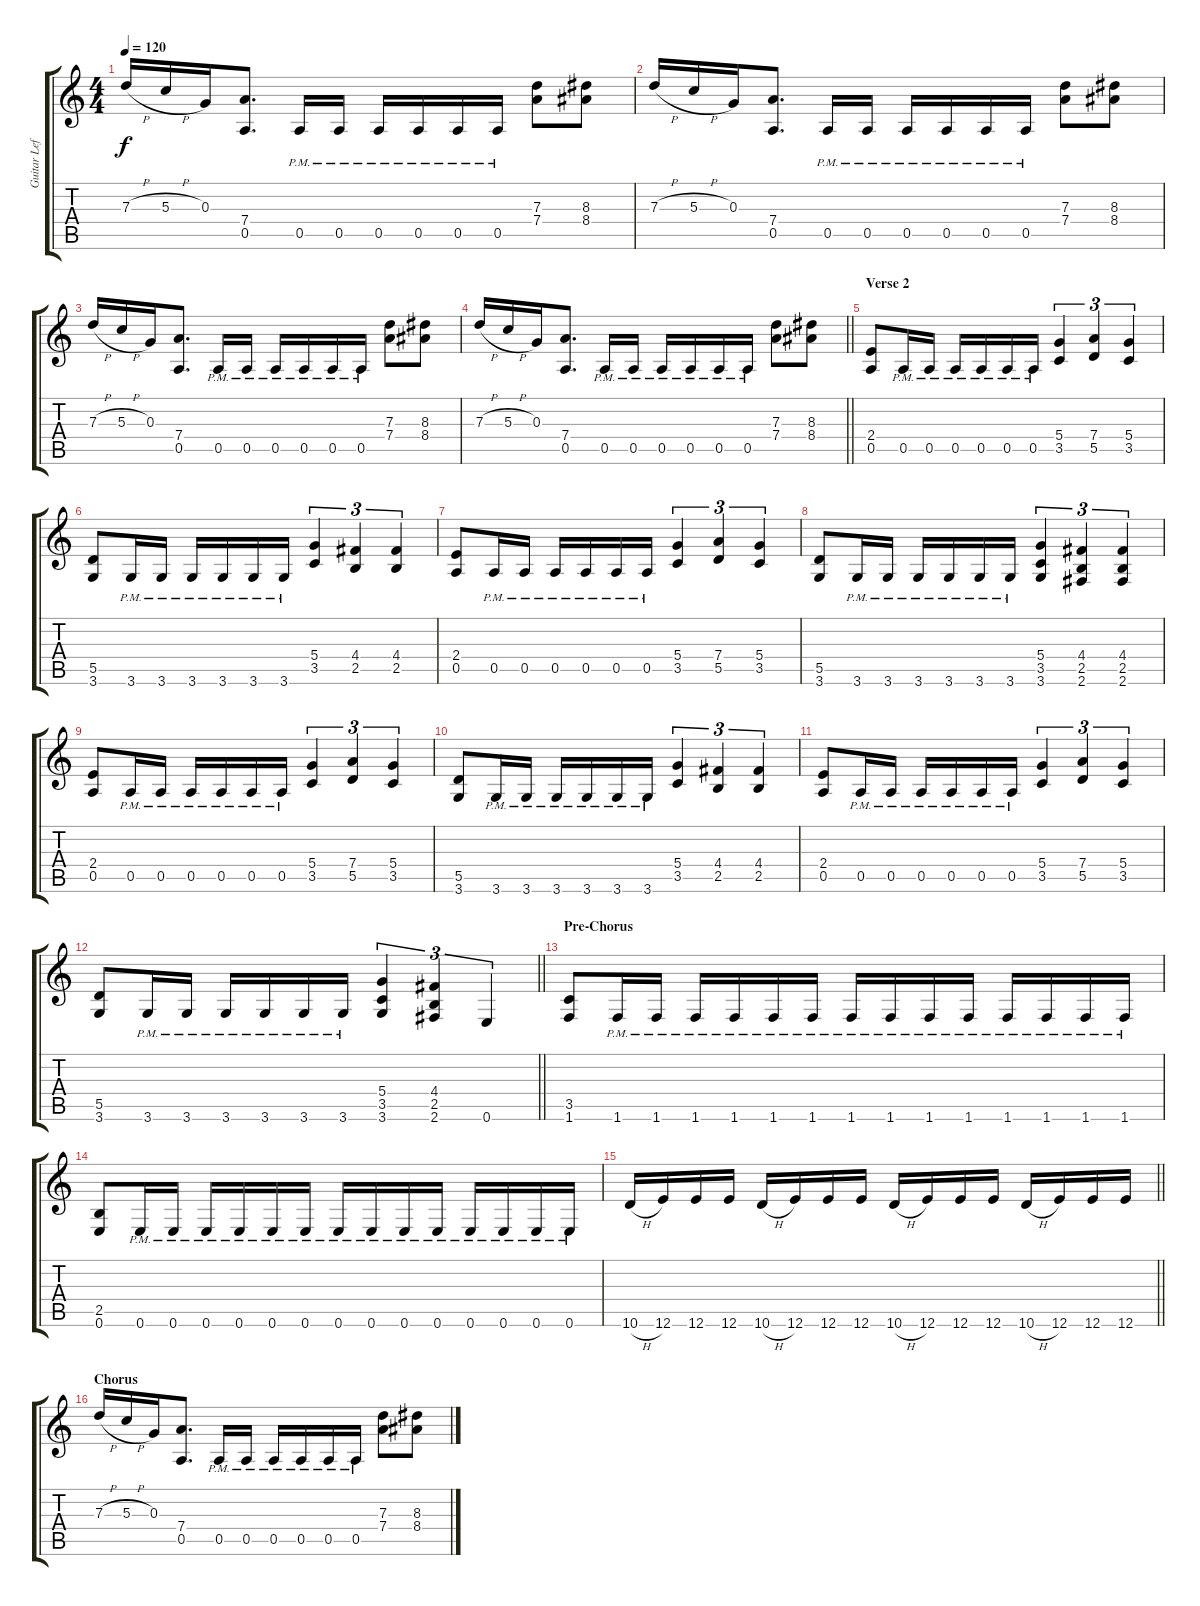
\track ("Guitar Left" "Guitar Lef") {instrument distortionguitar}
\staff {score tabs}
\tuning (E4 B3 G3 D3 A2 E2) {hide}
\ts (4 4)
\tempo 120
\clef g2
\ks c
7.3{h}.16{dy f} 5.3{h}.16 0.3.16 (7.4 0.5).8{d} 0.5{pm}.16 0.5{pm}.16 0.5{pm}.16 0.5{pm}.16 0.5{pm}.16 0.5{pm}.16 (7.3 7.4).8 (8.3 8.4).8 |
7.3{h}.16 5.3{h}.16 0.3.16 (7.4 0.5).8{d} 0.5{pm}.16 0.5{pm}.16 0.5{pm}.16 0.5{pm}.16 0.5{pm}.16 0.5{pm}.16 (7.3 7.4).8 (8.3 8.4).8 |
7.3{h}.16 5.3{h}.16 0.3.16 (7.4 0.5).8{d} 0.5{pm}.16 0.5{pm}.16 0.5{pm}.16 0.5{pm}.16 0.5{pm}.16 0.5{pm}.16 (7.3 7.4).8 (8.3 8.4).8 |
\barLineRight lightlight
7.3{h}.16 5.3{h}.16 0.3.16 (7.4 0.5).8{d} 0.5{pm}.16 0.5{pm}.16 0.5{pm}.16 0.5{pm}.16 0.5{pm}.16 0.5{pm}.16 (7.3 7.4).8 (8.3 8.4).8 |
\section ("" "Verse 2")
(2.4 0.5).8 0.5{pm}.16 0.5{pm}.16 0.5{pm}.16 0.5{pm}.16 0.5{pm}.16 0.5{pm}.16 (5.4 3.5).4{tu (3 2)} (7.4 5.5).4{tu (3 2)} (5.4 3.5).4{tu (3 2)} |
(5.5 3.6).8 3.6{pm}.16 3.6{pm}.16 3.6{pm}.16 3.6{pm}.16 3.6{pm}.16 3.6{pm}.16 (5.4 3.5).4{tu (3 2)} (4.4 2.5).4{tu (3 2)} (4.4 2.5).4{tu (3 2)} |
(2.4 0.5).8 0.5{pm}.16 0.5{pm}.16 0.5{pm}.16 0.5{pm}.16 0.5{pm}.16 0.5{pm}.16 (5.4 3.5).4{tu (3 2)} (7.4 5.5).4{tu (3 2)} (5.4 3.5).4{tu (3 2)} |
(5.5 3.6).8 3.6{pm}.16 3.6{pm}.16 3.6{pm}.16 3.6{pm}.16 3.6{pm}.16 3.6{pm}.16 (5.4 3.5 3.6).4{tu (3 2)} (4.4 2.5 2.6).4{tu (3 2)} (4.4 2.5 2.6).4{tu (3 2)} |
(2.4 0.5).8 0.5{pm}.16 0.5{pm}.16 0.5{pm}.16 0.5{pm}.16 0.5{pm}.16 0.5{pm}.16 (5.4 3.5).4{tu (3 2)} (7.4 5.5).4{tu (3 2)} (5.4 3.5).4{tu (3 2)} |
(5.5 3.6).8 3.6{pm}.16 3.6{pm}.16 3.6{pm}.16 3.6{pm}.16 3.6{pm}.16 3.6{pm}.16 (5.4 3.5).4{tu (3 2)} (4.4 2.5).4{tu (3 2)} (4.4 2.5).4{tu (3 2)} |
(2.4 0.5).8 0.5{pm}.16 0.5{pm}.16 0.5{pm}.16 0.5{pm}.16 0.5{pm}.16 0.5{pm}.16 (5.4 3.5).4{tu (3 2)} (7.4 5.5).4{tu (3 2)} (5.4 3.5).4{tu (3 2)} |
\barLineRight lightlight
(5.5 3.6).8 3.6{pm}.16 3.6{pm}.16 3.6{pm}.16 3.6{pm}.16 3.6{pm}.16 3.6{pm}.16 (5.4 3.5 3.6).4{tu (3 2)} (4.4 2.5 2.6).4{tu (3 2)} 0.6.4{tu (3 2)} |
\section ("" "Pre-Chorus")
(3.5 1.6).8 1.6{pm}.16 1.6{pm}.16 1.6{pm}.16 1.6{pm}.16 1.6{pm}.16 1.6{pm}.16 1.6{pm}.16 1.6{pm}.16 1.6{pm}.16 1.6{pm}.16 1.6{pm}.16 1.6{pm}.16 1.6{pm}.16 1.6{pm}.16 |
(2.5 0.6).8 0.6{pm}.16 0.6{pm}.16 0.6{pm}.16 0.6{pm}.16 0.6{pm}.16 0.6{pm}.16 0.6{pm}.16 0.6{pm}.16 0.6{pm}.16 0.6{pm}.16 0.6{pm}.16 0.6{pm}.16 0.6{pm}.16 0.6{pm}.16 |
\barLineRight lightlight
10.6{h}.16 12.6.16 12.6.16 12.6.16 10.6{h}.16 12.6.16 12.6.16 12.6.16 10.6{h}.16 12.6.16 12.6.16 12.6.16 10.6{h}.16 12.6.16 12.6.16 12.6.16 |
\section ("" "Chorus")
7.3{h}.16 5.3{h}.16 0.3.16 (7.4 0.5).8{d} 0.5{pm}.16 0.5{pm}.16 0.5{pm}.16 0.5{pm}.16 0.5{pm}.16 0.5{pm}.16 (7.3 7.4).8 (8.3 8.4).8
